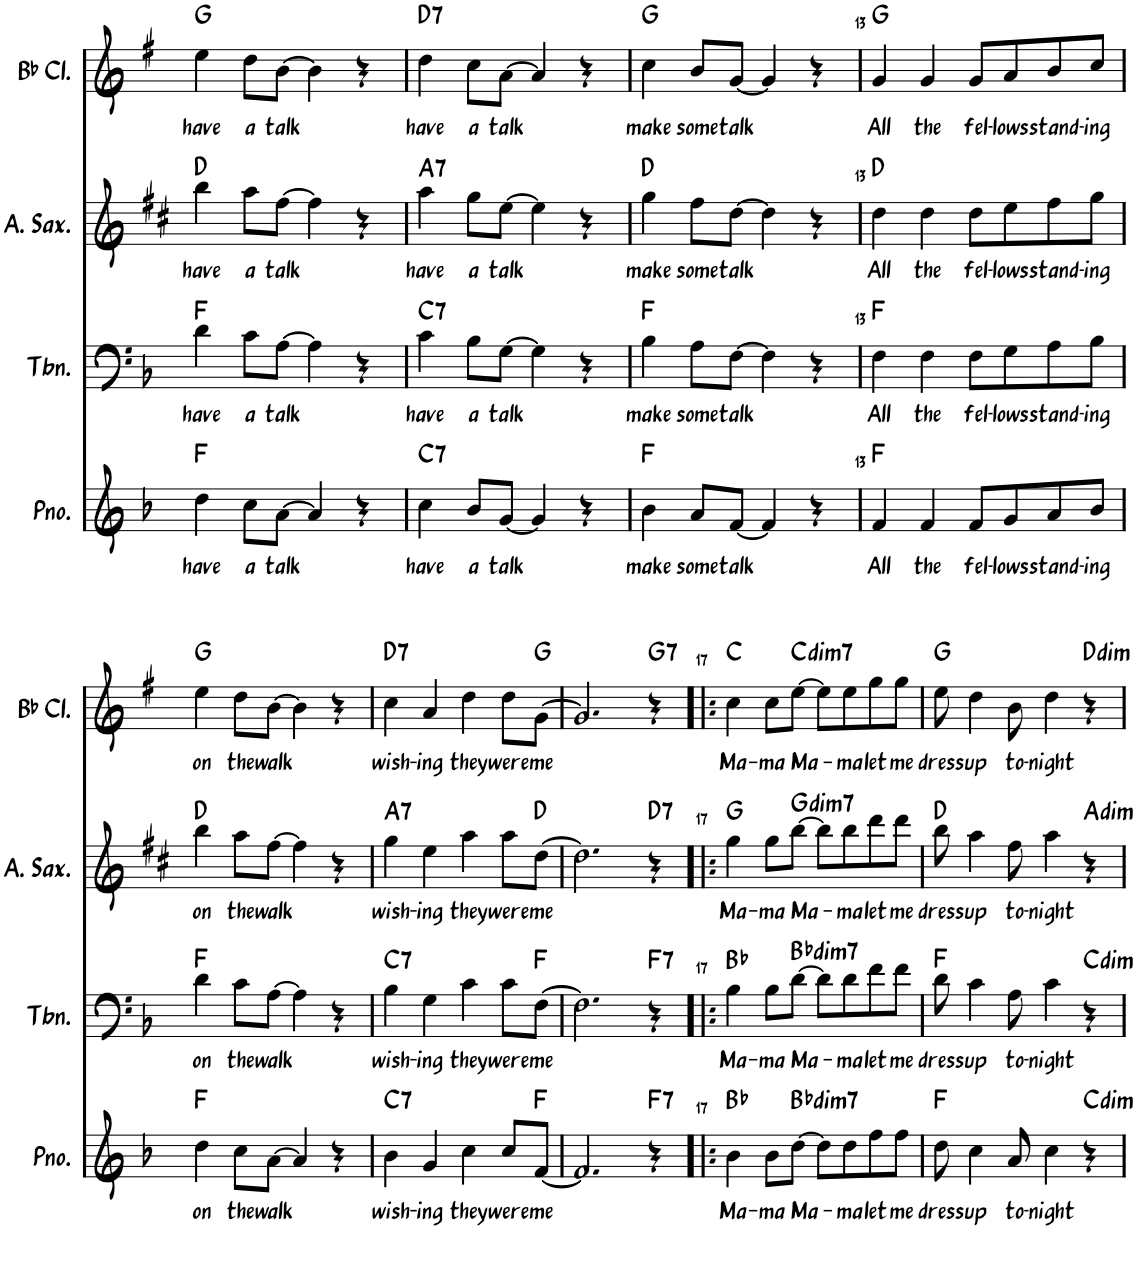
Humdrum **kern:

**kern	**text	**harte	**kern	**text	**harte	**kern	**text	**harte	**kern	**text	**harte
*part4	*part4	*part4	*part3	*part3	*part3	*part2	*part2	*part2	*part1	*part1	*part1
*staff4	*staff4	*	*staff3	*staff3	*	*staff2	*staff2	*	*staff1	*staff1	*
*I"钢琴	*	*	*I"长号	*	*	*I"中音萨克斯	*	*	*I"降B调单簧管	*	*
!!LO:PB:g=z
*clefG2	*	*	*clefF4	*	*	*clefG2	*	*	*clefG2	*	*
*	*	*	*	*	*	*Trd5c9	*	*	*Trd1c2	*	*
*k[b-]	*	*	*k[b-]	*	*	*k[f#c#]	*	*	*k[f#]	*	*
*M4/4	*	*	*M4/4	*	*	*M4/4	*	*	*M4/4	*	*
=10	=10	=10	=10	=10	=10	=10	=10	=10	=10	=10	=10
!	!LO:LY:b	!	!	!LO:LY:b	!	!	!LO:LY:b	!	!	!LO:LY:b	!
4dd\	have	F:maj	4d\	have	F:maj	4bb\	have	D:maj	4ee\	have	G:maj
!	!LO:LY:b	!	!	!LO:LY:b	!	!	!LO:LY:b	!	!	!LO:LY:b	!
8cc\L	a	.	8c\L	a	.	8aa\L	a	.	8dd\L	a	.
!	!LO:LY:b	!	!	!LO:LY:b	!	!	!LO:LY:b	!	!	!LO:LY:b	!
[8a\J	talk	.	[8A\J	talk	.	[8ff#\J	talk	.	[8b\J	talk	.
4a/]	.	.	4A\]	.	.	4ff#\]	.	.	4b\]	.	.
4r	.	.	4r	.	.	4r	.	.	4r	.	.
=11	=11	=11	=11	=11	=11	=11	=11	=11	=11	=11	=11
!	!LO:LY:b	!LO:H:kt=7	!	!LO:LY:b	!LO:H:kt=7	!	!LO:LY:b	!LO:H:kt=7	!	!LO:LY:b	!LO:H:kt=7
4cc\	have	C:7	4c\	have	C:7	4aa\	have	A:7	4dd\	have	D:7
!	!LO:LY:b	!	!	!LO:LY:b	!	!	!LO:LY:b	!	!	!LO:LY:b	!
8b-/L	a	.	8B-\L	a	.	8gg\L	a	.	8cc\L	a	.
!	!LO:LY:b	!	!	!LO:LY:b	!	!	!LO:LY:b	!	!	!LO:LY:b	!
[8g/J	talk	.	[8G\J	talk	.	[8ee\J	talk	.	[8a\J	talk	.
4g/]	.	.	4G\]	.	.	4ee\]	.	.	4a/]	.	.
4r	.	.	4r	.	.	4r	.	.	4r	.	.
=12	=12	=12	=12	=12	=12	=12	=12	=12	=12	=12	=12
!	!LO:LY:b	!	!	!LO:LY:b	!	!	!LO:LY:b	!	!	!LO:LY:b	!
4b-\	make	F:maj	4B-\	make	F:maj	4gg\	make	D:maj	4cc\	make	G:maj
!	!LO:LY:b	!	!	!LO:LY:b	!	!	!LO:LY:b	!	!	!LO:LY:b	!
8a/L	some	.	8A\L	some	.	8ff#\L	some	.	8b/L	some	.
!	!LO:LY:b	!	!	!LO:LY:b	!	!	!LO:LY:b	!	!	!LO:LY:b	!
[8f/J	talk	.	[8F\J	talk	.	[8dd\J	talk	.	[8g/J	talk	.
4f/]	.	.	4F\]	.	.	4dd\]	.	.	4g/]	.	.
4r	.	.	4r	.	.	4r	.	.	4r	.	.
=13	=13	=13	=13	=13	=13	=13	=13	=13	=13	=13	=13
!	!LO:LY:b	!	!	!LO:LY:b	!	!	!LO:LY:b	!	!	!LO:LY:b	!
4f/	All	F:maj	4F\	All	F:maj	4dd\	All	D:maj	4g/	All	G:maj
!	!LO:LY:b	!	!	!LO:LY:b	!	!	!LO:LY:b	!	!	!LO:LY:b	!
4f/	the	.	4F\	the	.	4dd\	the	.	4g/	the	.
!	!LO:LY:b	!	!	!LO:LY:b	!	!	!LO:LY:b	!	!	!LO:LY:b	!
8f/L	fel-	.	8F\L	fel-	.	8dd\L	fel-	.	8g/L	fel-	.
!	!LO:LY:b	!	!	!LO:LY:b	!	!	!LO:LY:b	!	!	!LO:LY:b	!
8g/	-lows	.	8G\	-lows	.	8ee\	-lows	.	8a/	-lows	.
!	!LO:LY:b	!	!	!LO:LY:b	!	!	!LO:LY:b	!	!	!LO:LY:b	!
8a/	stand-	.	8A\	stand-	.	8ff#\	stand-	.	8b/	stand-	.
!	!LO:LY:b	!	!	!LO:LY:b	!	!	!LO:LY:b	!	!	!LO:LY:b	!
8b-/J	-ing	.	8B-\J	-ing	.	8gg\J	-ing	.	8cc/J	-ing	.
!!LO:LB:g=z
=14	=14	=14	=14	=14	=14	=14	=14	=14	=14	=14	=14
!	!LO:LY:b	!	!	!LO:LY:b	!	!	!LO:LY:b	!	!	!LO:LY:b	!
4dd\	on	F:maj	4d\	on	F:maj	4bb\	on	D:maj	4ee\	on	G:maj
!	!LO:LY:b	!	!	!LO:LY:b	!	!	!LO:LY:b	!	!	!LO:LY:b	!
8cc\L	the	.	8c\L	the	.	8aa\L	the	.	8dd\L	the	.
!	!LO:LY:b	!	!	!LO:LY:b	!	!	!LO:LY:b	!	!	!LO:LY:b	!
[8a\J	walk	.	[8A\J	walk	.	[8ff#\J	walk	.	[8b\J	walk	.
4a/]	.	.	4A\]	.	.	4ff#\]	.	.	4b\]	.	.
4r	.	.	4r	.	.	4r	.	.	4r	.	.
=15	=15	=15	=15	=15	=15	=15	=15	=15	=15	=15	=15
!	!LO:LY:b	!LO:H:kt=7	!	!LO:LY:b	!LO:H:kt=7	!	!LO:LY:b	!LO:H:kt=7	!	!LO:LY:b	!LO:H:kt=7
4b-\	wish-	C:7	4B-\	wish-	C:7	4gg\	wish-	A:7	4cc\	wish-	D:7
!	!LO:LY:b	!	!	!LO:LY:b	!	!	!LO:LY:b	!	!	!LO:LY:b	!
4g/	-ing	.	4G\	-ing	.	4ee\	-ing	.	4a/	-ing	.
!	!LO:LY:b	!	!	!LO:LY:b	!	!	!LO:LY:b	!	!	!LO:LY:b	!
4cc\	they	.	4c\	they	.	4aa\	they	.	4dd\	they	.
!	!LO:LY:b	!	!	!LO:LY:b	!	!	!LO:LY:b	!	!	!LO:LY:b	!
8cc/L	were	.	8c\L	were	.	8aa\L	were	.	8dd\L	were	.
!	!LO:LY:b	!	!	!LO:LY:b	!	!	!LO:LY:b	!	!	!LO:LY:b	!
[8f/J	me	F:maj	[8F\J	me	F:maj	[8dd\J	me	D:maj	[8g\J	me	G:maj
=16	=16	=16	=16	=16	=16	=16	=16	=16	=16	=16	=16
2.f/]	.	.	2.F\]	.	.	2.dd\]	.	.	2.g/]	.	.
!	!	!LO:H:kt=7	!	!	!LO:H:kt=7	!	!	!LO:H:kt=7	!	!	!LO:H:kt=7
4r	.	F:7	4r	.	F:7	4r	.	D:7	4r	.	G:7
=17!|:	=17!|:	=17!|:	=17!|:	=17!|:	=17!|:	=17!|:	=17!|:	=17!|:	=17!|:	=17!|:	=17!|:
!	!LO:LY:b	!	!	!LO:LY:b	!	!	!LO:LY:b	!	!	!LO:LY:b	!
4b-\	Ma-	Bb:maj	4B-\	Ma-	Bb:maj	4gg\	Ma-	G:maj	4cc\	Ma-	C:maj
!	!LO:LY:b	!	!	!LO:LY:b	!	!	!LO:LY:b	!	!	!LO:LY:b	!
8b-\L	-ma	.	8B-\L	-ma	.	8gg\L	-ma	.	8cc\L	-ma	.
!	!LO:LY:b	!LO:H:kt=dim7	!	!LO:LY:b	!LO:H:kt=dim7	!	!LO:LY:b	!LO:H:kt=dim7	!	!LO:LY:b	!LO:H:kt=dim7
[8dd\J	Ma-	Bb:dim7	[8d\J	Ma-	Bb:dim7	[8bb\J	Ma-	G:dim7	[8een\J	Ma-	C:dim7
8dd\L]	.	.	8d\L]	.	.	8bb\L]	.	.	8ee\L]	.	.
!	!LO:LY:b	!	!	!LO:LY:b	!	!	!LO:LY:b	!	!	!LO:LY:b	!
8dd\	-ma	.	8d\	-ma	.	8bb\	-ma	.	8ee\	-ma	.
!	!LO:LY:b	!	!	!LO:LY:b	!	!	!LO:LY:b	!	!	!LO:LY:b	!
8ff\	let	.	8f\	let	.	8ddd\	let	.	8ggn\	let	.
!	!LO:LY:b	!	!	!LO:LY:b	!	!	!LO:LY:b	!	!	!LO:LY:b	!
8ff\J	me	.	8f\J	me	.	8ddd\J	me	.	8gg\J	me	.
=18	=18	=18	=18	=18	=18	=18	=18	=18	=18	=18	=18
!	!LO:LY:b	!	!	!LO:LY:b	!	!	!LO:LY:b	!	!	!LO:LY:b	!
8dd\	dress	F:maj	8d\	dress	F:maj	8bb\	dress	D:maj	8ee\	dress	G:maj
!	!LO:LY:b	!	!	!LO:LY:b	!	!	!LO:LY:b	!	!	!LO:LY:b	!
4cc\	up	.	4c\	up	.	4aa\	up	.	4dd\	up	.
!	!LO:LY:b	!	!	!LO:LY:b	!	!	!LO:LY:b	!	!	!LO:LY:b	!
8a/	to-	.	8A\	to-	.	8ff#\	to-	.	8b\	to-	.
!	!LO:LY:b	!	!	!LO:LY:b	!	!	!LO:LY:b	!	!	!LO:LY:b	!
4cc\	-night	.	4c\	-night	.	4aa\	-night	.	4dd\	-night	.
!	!	!LO:H:kt=dim	!	!	!LO:H:kt=dim	!	!	!LO:H:kt=dim	!	!	!LO:H:kt=dim
4r	.	C:dim	4r	.	C:dim	4r	.	A:dim	4r	.	D:dim
=	=	=	=	=	=	=	=	=	=	=	=
*-	*-	*-	*-	*-	*-	*-	*-	*-	*-	*-	*-
